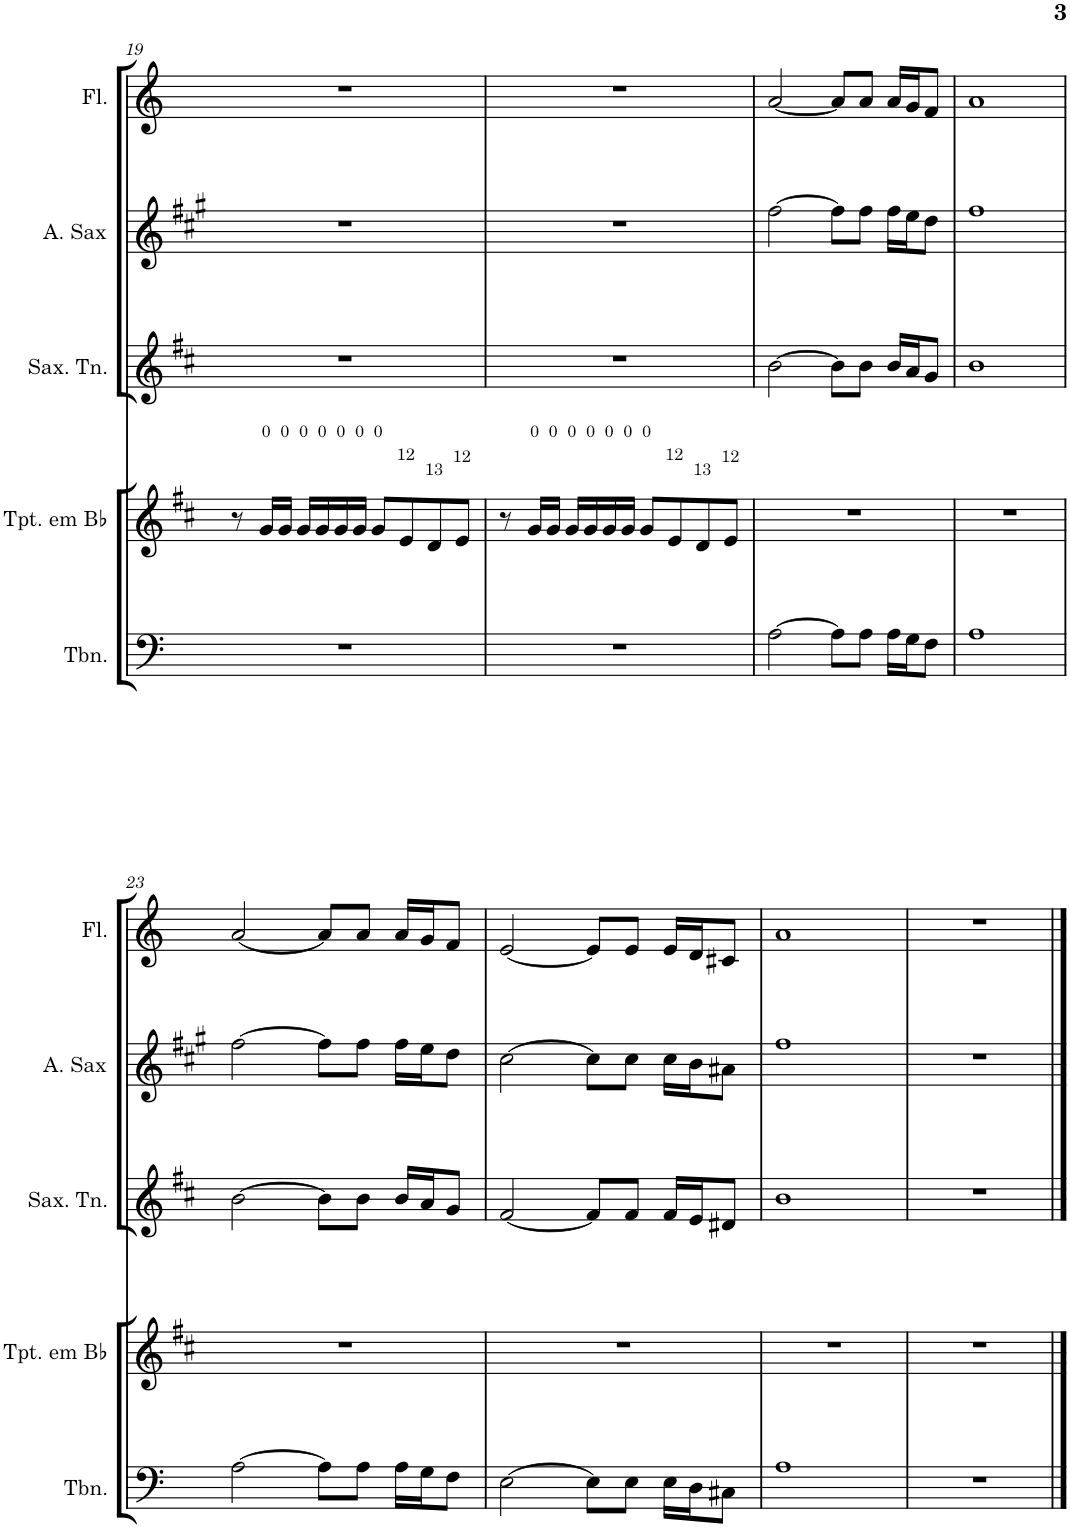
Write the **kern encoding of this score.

**kern	**kern	**kern	**kern	**kern
*part5	*part4	*part3	*part2	*part1
*staff5	*staff4	*staff3	*staff2	*staff1
*I"Trombone	*I"Trompete em Bb	*I"Saxofone Tenor	*I"Saxofone Alto	*I"Flauta Transversal
*I'Tbn.	*I'Tpt. em Bb	*I'Sax. Tn.	*	*I'Fl.
*clefF4	*clefG2	*clefG2	*clefG2	*clefG2
*	*Trd1c2	*Trd8c14	*Trd5c9	*
*k[]	*k[f#c#]	*k[f#c#]	*k[f#c#g#]	*k[]
*M4/4	*M4/4	*M4/4	*M4/4	*M4/4
=18	=18	=18	=18	=18
1r	8r	1r	1r	1r
.	16g/LL	.	.	.
.	16g/JJ	.	.	.
.	16g/LL	.	.	.
.	16g/	.	.	.
.	16g/	.	.	.
.	16g/JJ	.	.	.
.	8g/L	.	.	.
.	8e/	.	.	.
.	8d/	.	.	.
.	8e/J	.	.	.
!!LO:PB:g=z
=19	=19	=19	=19	=19
1r	8r	1r	1r	1r
.	16g/LL	.	.	.
.	16g/JJ	.	.	.
.	16g/LL	.	.	.
.	16g/	.	.	.
.	16g/	.	.	.
.	16g/JJ	.	.	.
.	8g/L	.	.	.
.	8e/	.	.	.
.	8d/	.	.	.
.	8e/J	.	.	.
=20	=20	=20	=20	=20
1r	8r	1r	1r	1r
.	16g/LL	.	.	.
.	16g/JJ	.	.	.
.	16g/LL	.	.	.
.	16g/	.	.	.
.	16g/	.	.	.
.	16g/JJ	.	.	.
.	8g/L	.	.	.
.	8e/	.	.	.
.	8d/	.	.	.
.	8e/J	.	.	.
=21	=21	=21	=21	=21
[2A\	1r	[2b\	[2ff#\	[2a/
8A\L]	.	8b\L]	8ff#\L]	8a/L]
8A\J	.	8b\J	8ff#\J	8a/J
16A\LL	.	16b/LL	16ff#\LL	16a/LL
16G\J	.	16a/J	16ee\J	16g/J
8F\J	.	8g/J	8dd\J	8f/J
=22	=22	=22	=22	=22
1A	1r	1b	1ff#	1a
!!LO:LB:g=z
=23	=23	=23	=23	=23
[2A\	1r	[2b\	[2ff#\	[2a/
8A\L]	.	8b\L]	8ff#\L]	8a/L]
8A\J	.	8b\J	8ff#\J	8a/J
16A\LL	.	16b/LL	16ff#\LL	16a/LL
16G\J	.	16a/J	16ee\J	16g/J
8F\J	.	8g/J	8dd\J	8f/J
=24	=24	=24	=24	=24
[2E\	1r	[2f#/	[2cc#\	[2e/
8E\L]	.	8f#/L]	8cc#\L]	8e/L]
8E\J	.	8f#/J	8cc#\J	8e/J
16E\LL	.	16f#/LL	16cc#\LL	16e/LL
16D\J	.	16e/J	16b\J	16d/J
8C#X\J	.	8d#X/J	8a#X\J	8c#X/J
=25	=25	=25	=25	=25
1A	1r	1b	1ff#	1a
=	=	=	=	=
*-	*-	*-	*-	*-
